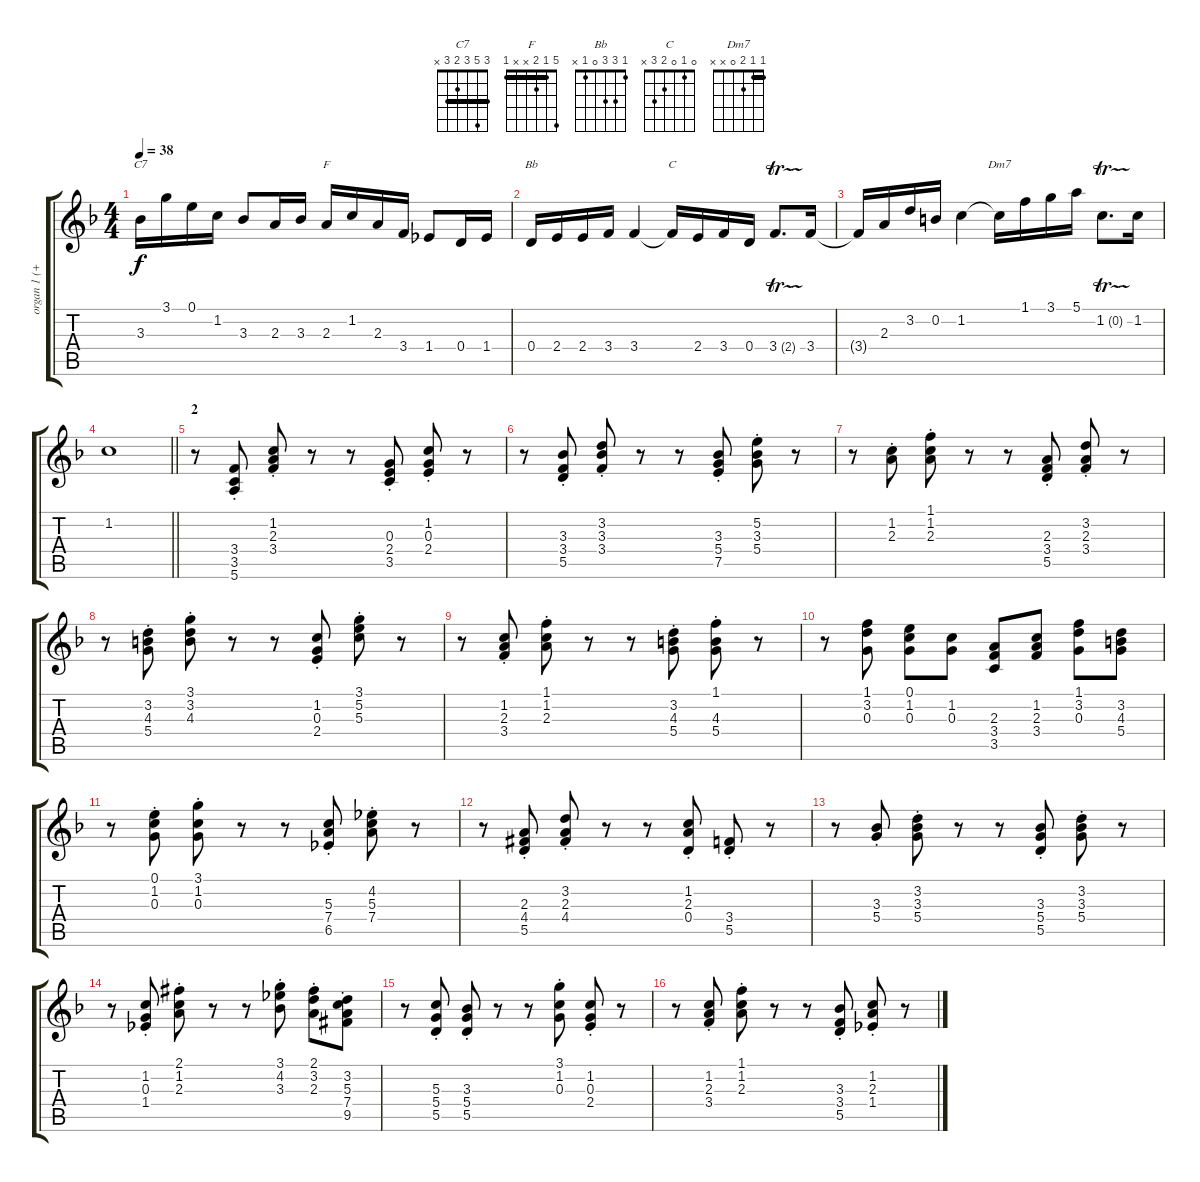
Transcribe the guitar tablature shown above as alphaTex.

\track ("organ 1 (+12)" "organ 1 (+") {instrument oboe}
\staff {score tabs}
\tuning (E5 B4 G4 D4 A3 E3) {hide}
\chord ("C7" 3 5 3 2 3 x) {barre 3}
\chord ("F" 5 1 2 x x 1) {barre 1}
\chord ("Bb" 1 3 3 0 1 x)
\chord ("C" 0 1 0 2 3 x)
\chord ("Dm7" 1 1 2 0 x x) {barre 1}
\ts (4 4)
\tempo 38
\clef g2
\ks f
3.3{t}.16{ch "C7" dy f} 3.1.16 0.1.16 1.2.16 3.3.8 2.3.16 3.3.16 2.3.16{ch "F"} 1.2.16 2.3.16 3.4.16 1.4.8 0.4.16 1.4.16 |
0.4.16{ch "Bb"} 2.4.16 2.4.16 3.4.16 3.4.4 3.4{t}.16{ch "C"} 2.4.16 3.4.16 0.4.16 3.4{tr (2 64)}.8{d} 3.4.16 |
3.4{t}.16 2.3.16 3.2.16 0.2.16 1.2.4 1.2{t}.16{ch "Dm7"} 1.1.16 3.1.16 5.1.16 1.2{tr (0 64)}.8{d} 1.2.16 |
\barLineRight lightlight
1.2.1 |
\section ("" "2")
r.8{instrument drawbarorgan} (3.4{st} 3.5{st} 5.6{st}).8 (1.2{st} 2.3{st} 3.4{st}).8 r.8 r.8 (0.3{st} 2.4{st} 3.5{st}).8 (1.2{st} 0.3{st} 2.4{st}).8 r.8 |
r.8 (3.3{st} 3.4{st} 5.5{st}).8 (3.2{st} 3.3{st} 3.4{st}).8 r.8 r.8 (3.3{st} 5.4{st} 7.5{st}).8 (5.2{st} 3.3{st} 5.4{st}).8 r.8 |
r.8 (1.2{st} 2.3{st}).8 (1.1{st} 1.2{st} 2.3{st}).8 r.8 r.8 (2.3{st} 3.4{st} 5.5{st}).8 (3.2{st} 2.3{st} 3.4{st}).8 r.8 |
r.8 (3.2{st} 4.3{st} 5.4{st}).8 (3.1{st} 3.2{st} 4.3{st}).8 r.8 r.8 (1.2{st} 0.3{st} 2.4{st}).8 (3.1{st} 5.2{st} 5.3{st}).8 r.8 |
r.8 (1.2{st} 2.3{st} 3.4{st}).8 (1.1{st} 1.2{st} 2.3{st}).8 r.8 r.8 (3.2{st} 4.3{st} 5.4{st}).8 (1.1{st} 4.3{st} 5.4{st}).8 r.8 |
r.8 (1.1 3.2 0.3).8 (0.1 1.2 0.3).8 (1.2 0.3).8 (2.3 3.4 3.5).8 (1.2 2.3 3.4).8 (1.1 3.2 0.3).8 (3.2 4.3 5.4).8 |
r.8 (0.1{st} 1.2{st} 0.3{st}).8 (3.1{st} 1.2{st} 0.3{st}).8 r.8 r.8 (5.3{st} 7.4{st} 6.5{st}).8 (4.2{st} 5.3{st} 7.4{st}).8 r.8 |
r.8 (2.3{st} 4.4{st acc #} 5.5{st}).8 (3.2{st} 2.3{st} 4.4{st acc #}).8 r.8 r.8 (1.2{st} 2.3{st} 0.4{st}).8 (3.4{st} 5.5{st}).8 r.8 |
r.8 (3.3{st} 5.4{st}).8 (3.2{st} 3.3{st} 5.4{st}).8 r.8 r.8 (3.3{st} 5.4{st} 5.5{st}).8 (3.2{st} 3.3{st} 5.4{st}).8 r.8 |
r.8 (1.2{st} 0.3{st} 1.4{st}).8 (2.1{st acc #} 1.2{st} 2.3{st}).8 r.8 r.8 (3.1{st} 4.2{st} 3.3{st}).8 (2.1{st acc #} 3.2{st} 2.3{st}).8 (3.2{st} 5.3{st} 7.4{st} 9.5{st acc #}).8 |
r.8 (5.3{st} 5.4{st} 5.5{st}).8 (3.3{st} 5.4{st} 5.5{st}).8 r.8 r.8 (3.1{st} 1.2{st} 0.3{st}).8 (1.2{st} 0.3{st} 2.4{st}).8 r.8 |
r.8 (1.2{st} 2.3{st} 3.4{st}).8 (1.1{st} 1.2{st} 2.3{st}).8 r.8 r.8 (3.3{st} 3.4{st} 5.5{st}).8 (1.2{st} 2.3{st} 1.4{st}).8 r.8
